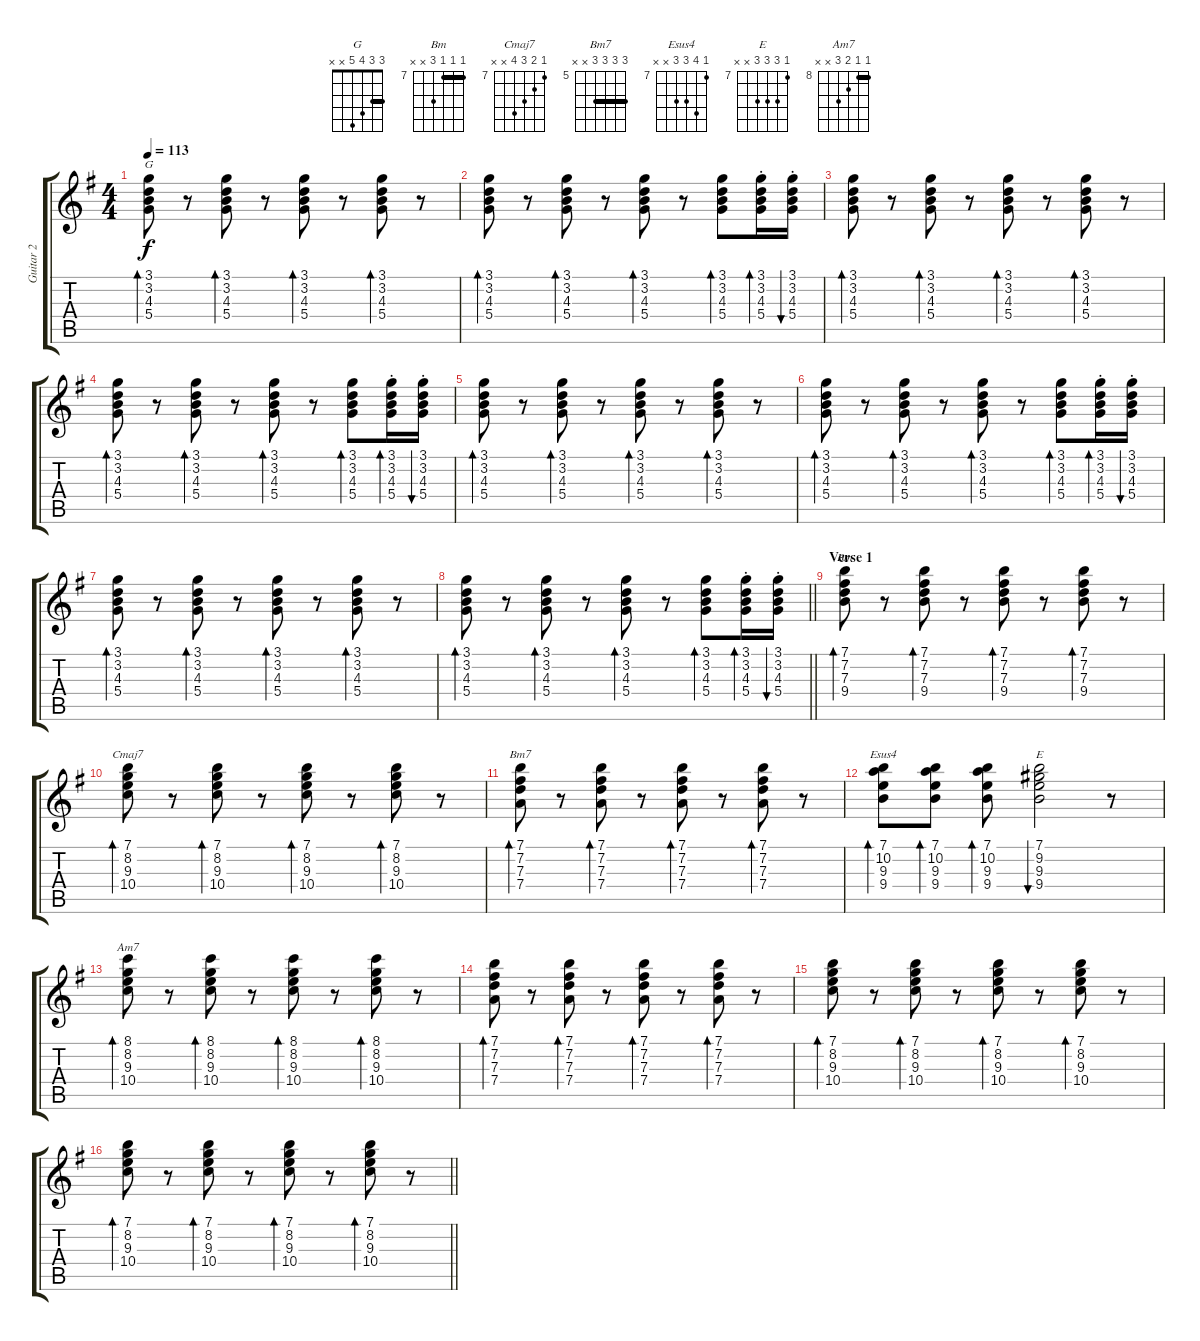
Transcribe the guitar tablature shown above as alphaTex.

\track ("Guitar 2" "Guitar 2") {instrument distortionguitar}
\staff {score tabs}
\tuning (E4 B3 G3 D3 A2 E2) {hide}
\chord ("G" 3 3 4 5 x x) {barre 3}
\chord ("Bm" 7 7 7 9 x x) {firstfret 7 barre 7}
\chord ("Cmaj7" 7 8 9 10 x x) {firstfret 7}
\chord ("Bm7" 7 7 7 7 x x) {firstfret 5 barre 7}
\chord ("Esus4" 7 10 9 9 x x) {firstfret 7}
\chord ("E" 7 9 9 9 x x) {firstfret 7}
\chord ("Am7" 8 8 9 10 x x) {firstfret 8 barre 8}
\ts (4 4)
\tempo 113
\clef g2
\ks g
(3.1 3.2 4.3 5.4).8{bd 30 ch "G" dy f instrument distortionguitar} r.8 (3.1 3.2 4.3 5.4).8{bd 30} r.8 (3.1 3.2 4.3 5.4).8{bd 30} r.8 (3.1 3.2 4.3 5.4).8{bd 30} r.8 |
(3.1 3.2 4.3 5.4).8{bd 30} r.8 (3.1 3.2 4.3 5.4).8{bd 30} r.8 (3.1 3.2 4.3 5.4).8{bd 30} r.8 (3.1 3.2 4.3 5.4).8{bd 30} (3.1{st} 3.2{st} 4.3{st} 5.4{st}).16{bd 30} (3.1{st} 3.2{st} 4.3{st} 5.4{st}).16{bu 60} |
(3.1 3.2 4.3 5.4).8{bd 30} r.8 (3.1 3.2 4.3 5.4).8{bd 30} r.8 (3.1 3.2 4.3 5.4).8{bd 30} r.8 (3.1 3.2 4.3 5.4).8{bd 30} r.8 |
(3.1 3.2 4.3 5.4).8{bd 30} r.8 (3.1 3.2 4.3 5.4).8{bd 30} r.8 (3.1 3.2 4.3 5.4).8{bd 30} r.8 (3.1 3.2 4.3 5.4).8{bd 30} (3.1{st} 3.2{st} 4.3{st} 5.4{st}).16{bd 30} (3.1{st} 3.2{st} 4.3{st} 5.4{st}).16{bu 60} |
(3.1 3.2 4.3 5.4).8{bd 30} r.8 (3.1 3.2 4.3 5.4).8{bd 30} r.8 (3.1 3.2 4.3 5.4).8{bd 30} r.8 (3.1 3.2 4.3 5.4).8{bd 30} r.8 |
(3.1 3.2 4.3 5.4).8{bd 30} r.8 (3.1 3.2 4.3 5.4).8{bd 30} r.8 (3.1 3.2 4.3 5.4).8{bd 30} r.8 (3.1 3.2 4.3 5.4).8{bd 30} (3.1{st} 3.2{st} 4.3{st} 5.4{st}).16{bd 30} (3.1{st} 3.2{st} 4.3{st} 5.4{st}).16{bu 60} |
(3.1 3.2 4.3 5.4).8{bd 30} r.8 (3.1 3.2 4.3 5.4).8{bd 30} r.8 (3.1 3.2 4.3 5.4).8{bd 30} r.8 (3.1 3.2 4.3 5.4).8{bd 30} r.8 |
\barLineRight lightlight
(3.1 3.2 4.3 5.4).8{bd 30} r.8 (3.1 3.2 4.3 5.4).8{bd 30} r.8 (3.1 3.2 4.3 5.4).8{bd 30} r.8 (3.1 3.2 4.3 5.4).8{bd 30} (3.1{st} 3.2{st} 4.3{st} 5.4{st}).16{bd 30} (3.1{st} 3.2{st} 4.3{st} 5.4{st}).16{bu 60} |
\section ("" "Verse 1")
(7.1 7.2 7.3 9.4).8{bd 30 ch "Bm"} r.8 (7.1 7.2 7.3 9.4).8{bd 30} r.8 (7.1 7.2 7.3 9.4).8{bd 30} r.8 (7.1 7.2 7.3 9.4).8{bd 30} r.8 |
(7.1 8.2 9.3 10.4).8{bd 30 ch "Cmaj7"} r.8 (7.1 8.2 9.3 10.4).8{bd 30} r.8 (7.1 8.2 9.3 10.4).8{bd 30} r.8 (7.1 8.2 9.3 10.4).8{bd 30} r.8 |
(7.1 7.2 7.3 7.4).8{bd 30 ch "Bm7"} r.8 (7.1 7.2 7.3 7.4).8{bd 30} r.8 (7.1 7.2 7.3 7.4).8{bd 30} r.8 (7.1 7.2 7.3 7.4).8{bd 30} r.8 |
(7.1 10.2 9.3 9.4).8{bd 30 ch "Esus4"} (7.1 10.2 9.3 9.4).8{bd 30} (7.1 10.2 9.3 9.4).8{bd 30} (7.1 9.2 9.3 9.4).2{bu 60 ch "E"} r.8 |
(8.1 8.2 9.3 10.4).8{bd 30 ch "Am7"} r.8 (8.1 8.2 9.3 10.4).8{bd 30} r.8 (8.1 8.2 9.3 10.4).8{bd 30} r.8 (8.1 8.2 9.3 10.4).8{bd 30} r.8 |
(7.1 7.2 7.3 7.4).8{bd 30} r.8 (7.1 7.2 7.3 7.4).8{bd 30} r.8 (7.1 7.2 7.3 7.4).8{bd 30} r.8 (7.1 7.2 7.3 7.4).8{bd 30} r.8 |
(7.1 8.2 9.3 10.4).8{bd 30} r.8 (7.1 8.2 9.3 10.4).8{bd 30} r.8 (7.1 8.2 9.3 10.4).8{bd 30} r.8 (7.1 8.2 9.3 10.4).8{bd 30} r.8 |
\barLineRight lightlight
(7.1 8.2 9.3 10.4).8{bd 30} r.8 (7.1 8.2 9.3 10.4).8{bd 30} r.8 (7.1 8.2 9.3 10.4).8{bd 30} r.8 (7.1 8.2 9.3 10.4).8{bd 30} r.8
